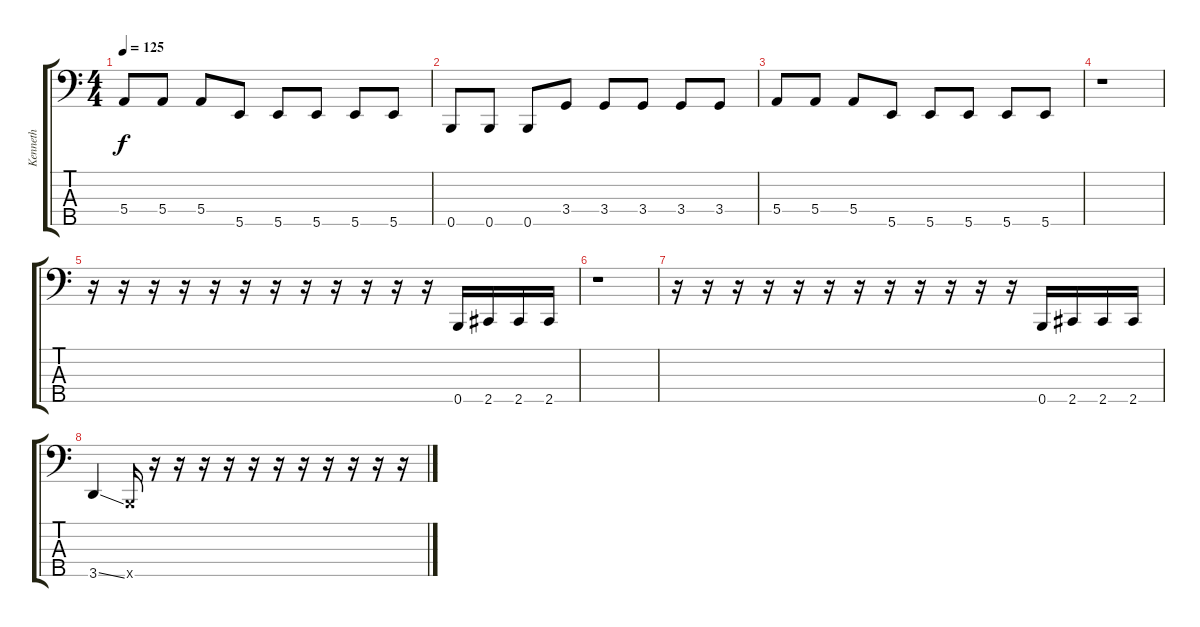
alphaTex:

\track ("Kenneth" "Kenneth") {instrument electricbasspick}
\staff {score tabs}
\tuning (G2 D2 A1 E1 B0) {hide}
\ts (4 4)
\tempo 125
\clef f4
\ks c
5.4.8{dy f} 5.4.8 5.4.8 5.5.8 5.5.8 5.5.8 5.5.8 5.5.8 |
0.5.8 0.5.8 0.5.8 3.4.8 3.4.8 3.4.8 3.4.8 3.4.8 |
5.4.8 5.4.8 5.4.8 5.5.8 5.5.8 5.5.8 5.5.8 5.5.8 |
r.1 |
r.16 r.16 r.16 r.16 r.16 r.16 r.16 r.16 r.16 r.16 r.16 r.16 0.5.16 2.5.16 2.5.16 2.5.16 |
r.1 |
r.16 r.16 r.16 r.16 r.16 r.16 r.16 r.16 r.16 r.16 r.16 r.16 0.5.16 2.5.16 2.5.16 2.5.16 |
3.5{ss}.4 0.5{x}.16 r.16 r.16 r.16 r.16 r.16 r.16 r.16 r.16 r.16 r.16 r.16
